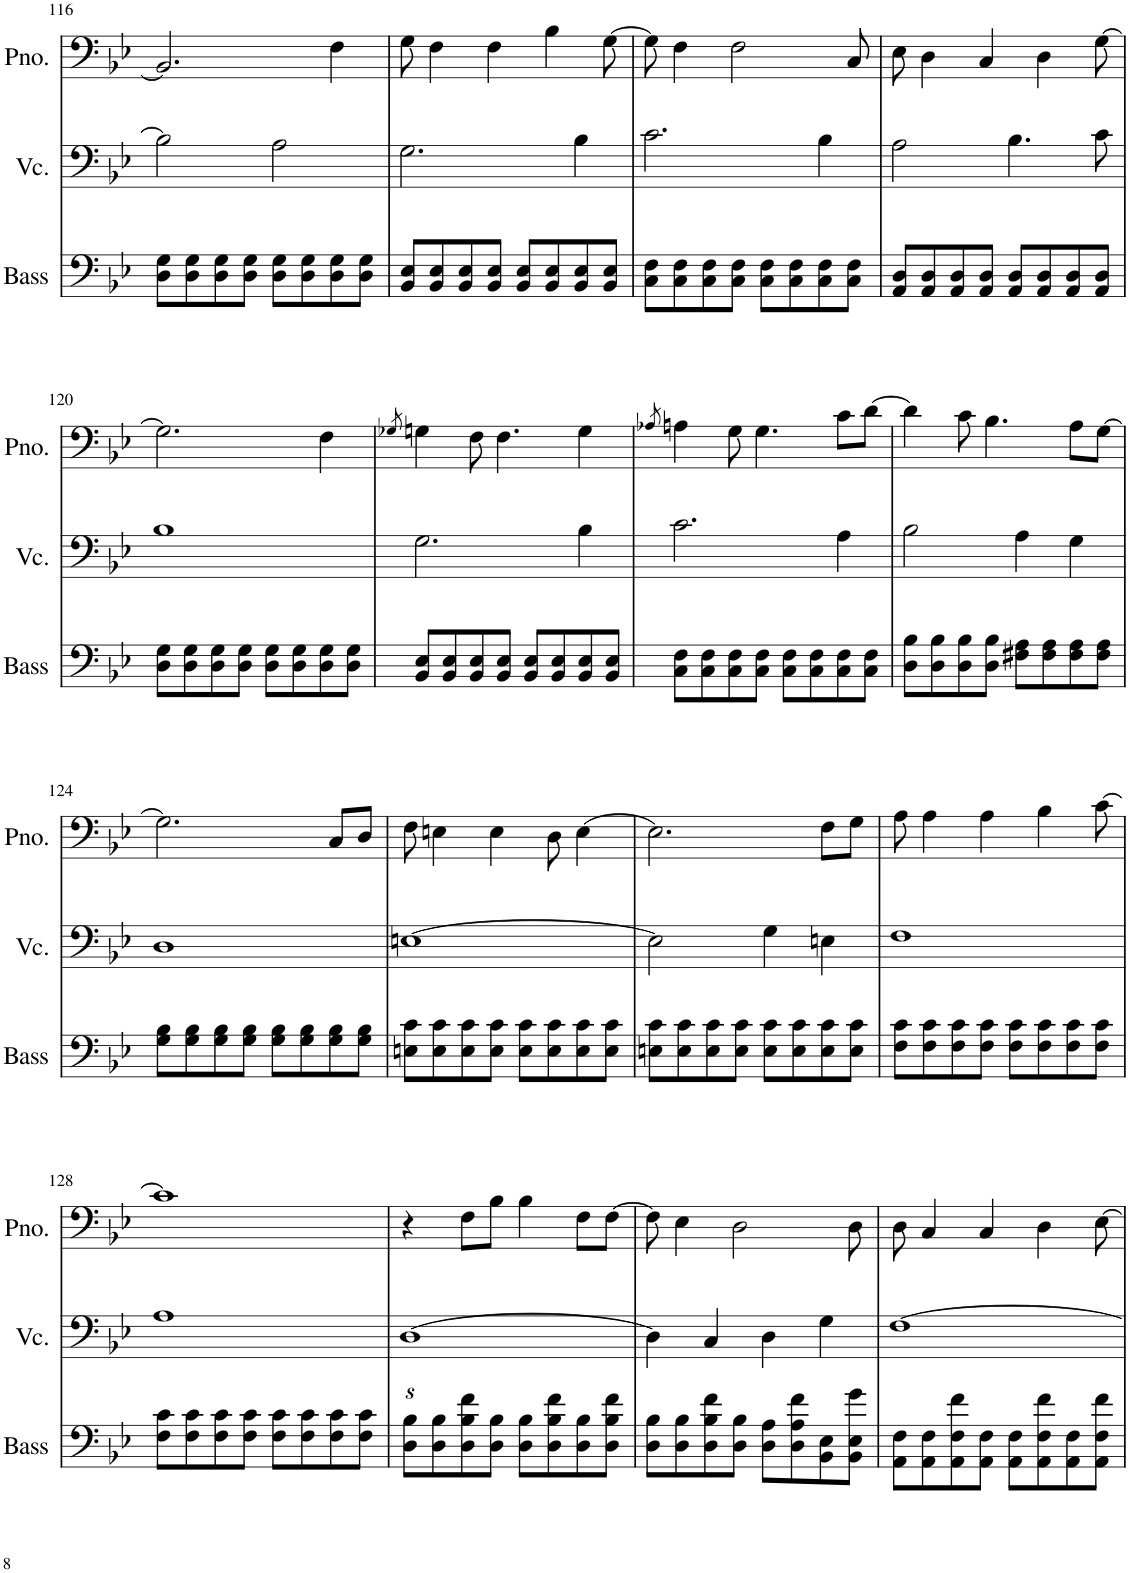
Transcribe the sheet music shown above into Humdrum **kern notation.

**kern	**kern	**dynam	**kern
*part3	*part2	*part2	*part1
*staff3	*staff2	*staff2	*staff1
*I"Acoustic Bass	*I"Violoncello	*	*I"Piano
*I'Bass	*I'Vc.	*	*I'Pno.
!!LO:PB:g=z
*clefF4	*clefF4	*	*clefF4
*Trd7c12	*	*	*
*k[b-e-]	*k[b-e-]	*	*k[b-e-]
*M4/4	*M4/4	*	*M4/4
=116	=116	=116	=116
8D\ 8G\L	2B-\]	.	2.BB-/]
8D\ 8G\	.	.	.
8D\ 8G\	.	.	.
8D\ 8G\J	.	.	.
8D\ 8G\L	2A\	.	.
8D\ 8G\	.	.	.
8D\ 8G\	.	.	4F\
8D\ 8G\J	.	.	.
=117	=117	=117	=117
8BB-/ 8E-/L	2.G\	.	8G\
8BB-/ 8E-/	.	.	4F\
8BB-/ 8E-/	.	.	.
8BB-/ 8E-/J	.	.	4F\
8BB-/ 8E-/L	.	.	.
8BB-/ 8E-/	.	.	4B-\
8BB-/ 8E-/	4B-\	.	.
8BB-/ 8E-/J	.	.	[8G\
=118	=118	=118	=118
8C\ 8F\L	2.c\	.	8G\]
8C\ 8F\	.	.	4F\
8C\ 8F\	.	.	.
8C\ 8F\J	.	.	2F\
8C\ 8F\L	.	.	.
8C\ 8F\	.	.	.
8C\ 8F\	4B-\	.	.
8C\ 8F\J	.	.	8C/
=119	=119	=119	=119
8AA/ 8D/L	2A\	.	8E-\
8AA/ 8D/	.	.	4D\
8AA/ 8D/	.	.	.
8AA/ 8D/J	.	.	4C/
8AA/ 8D/L	4.B-\	.	.
8AA/ 8D/	.	.	4D\
8AA/ 8D/	.	.	.
8AA/ 8D/J	8c\	.	[8G\
!!LO:LB:g=z
=120	=120	=120	=120
8D\ 8G\L	1B-	.	2.G\]
8D\ 8G\	.	.	.
8D\ 8G\	.	.	.
8D\ 8G\J	.	.	.
8D\ 8G\L	.	.	.
8D\ 8G\	.	.	.
8D\ 8G\	.	.	4F\
8D\ 8G\J	.	.	.
=121	=121	=121	=121
.	.	.	8qG-X/
8BB-/ 8E-/L	2.G\	.	4Gn\
8BB-/ 8E-/	.	.	.
8BB-/ 8E-/	.	.	8F\
8BB-/ 8E-/J	.	.	4.F\
8BB-/ 8E-/L	.	.	.
8BB-/ 8E-/	.	.	.
8BB-/ 8E-/	4B-\	.	4G\
8BB-/ 8E-/J	.	.	.
=122	=122	=122	=122
.	.	.	8qA-X/
8C\ 8F\L	2.c\	.	4An\
8C\ 8F\	.	.	.
8C\ 8F\	.	.	8G\
8C\ 8F\J	.	.	4.G\
8C\ 8F\L	.	.	.
8C\ 8F\	.	.	.
8C\ 8F\	4A\	.	8c\L
8C\ 8F\J	.	.	[8d\J
=123	=123	=123	=123
8D\ 8B-\L	2B-\	.	4d\]
8D\ 8B-\	.	.	.
8D\ 8B-\	.	.	8c\
8D\ 8B-\J	.	.	4.B-\
8F#X\ 8A\L	4A\	.	.
8F#\ 8A\	.	.	.
8F#\ 8A\	4G\	.	8A\L
8F#\ 8A\J	.	.	[8G\J
!!LO:LB:g=z
=124	=124	=124	=124
8G\ 8B-\L	1D	.	2.G\]
8G\ 8B-\	.	.	.
8G\ 8B-\	.	.	.
8G\ 8B-\J	.	.	.
8G\ 8B-\L	.	.	.
8G\ 8B-\	.	.	.
8G\ 8B-\	.	.	8C/L
8G\ 8B-\J	.	.	8D/J
=125	=125	=125	=125
8En\ 8c\L	[1En	.	8F\
8E\ 8c\	.	.	4En\
8E\ 8c\	.	.	.
8E\ 8c\J	.	.	4E\
8E\ 8c\L	.	.	.
8E\ 8c\	.	.	8D\
8E\ 8c\	.	.	[4E\
8E\ 8c\J	.	.	.
=126	=126	=126	=126
8En\ 8c\L	2E\]	.	2.E\]
8E\ 8c\	.	.	.
8E\ 8c\	.	.	.
8E\ 8c\J	.	.	.
8E\ 8c\L	4G\	.	.
8E\ 8c\	.	.	.
8E\ 8c\	4En\	.	8F\L
8E\ 8c\J	.	.	8G\J
=127	=127	=127	=127
8F\ 8c\L	1F	.	8A\
8F\ 8c\	.	.	4A\
8F\ 8c\	.	.	.
8F\ 8c\J	.	.	4A\
8F\ 8c\L	.	.	.
8F\ 8c\	.	.	4B-\
8F\ 8c\	.	.	.
8F\ 8c\J	.	.	[8c\
!!LO:LB:g=z
=128	=128	=128	=128
8F\ 8c\L	1A	.	1c]
8F\ 8c\	.	.	.
8F\ 8c\	.	.	.
8F\ 8c\J	.	.	.
8F\ 8c\L	.	.	.
8F\ 8c\	.	.	.
8F\ 8c\	.	.	.
8F\ 8c\J	.	.	.
=129	=129	=129	=129
!	!	!LO:DY:b	!
8D\ 8B-\L	[1D	other-dynamics	4r
8D\ 8B-\	.	.	.
8D\ 8B-\ 8f\	.	.	8F\L
8D\ 8B-\J	.	.	8B-\J
8D\ 8B-\L	.	.	4B-\
8D\ 8B-\ 8f\	.	.	.
8D\ 8B-\	.	.	8F\L
8D\ 8B-\ 8f\J	.	.	[8F\J
=130	=130	=130	=130
8D\ 8B-\L	4D\]	.	8F\]
8D\ 8B-\	.	.	4E-\
8D\ 8B-\ 8f\	4C/	.	.
8D\ 8B-\J	.	.	2D\
8D\ 8A\L	4D\	.	.
8D\ 8A\ 8f\	.	.	.
8BB-\ 8E-\	4G\	.	.
8BB-\ 8E-\ 8g\J	.	.	8D\
=131	=131	=131	=131
8AA\ 8F\L	[1F	.	8D\
8AA\ 8F\	.	.	4C/
8AA\ 8F\ 8f\	.	.	.
8AA\ 8F\J	.	.	4C/
8AA\ 8F\L	.	.	.
8AA\ 8F\ 8f\	.	.	4D\
8AA\ 8F\	.	.	.
8AA\ 8F\ 8f\J	.	.	[8E-\
=	=	=	=
*-	*-	*-	*-
